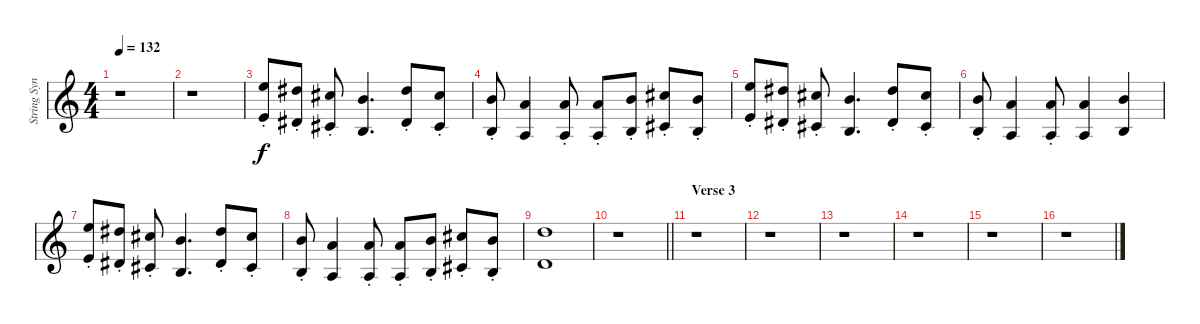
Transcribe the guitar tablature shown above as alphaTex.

\track ("String Synth" "String Syn") {instrument stringensemble1}
\staff {score}
\tuning (E4 B3 G3 D3 A2 E2) {hide}
\ts (4 4)
\tempo 132
\clef g2
\ks c
r.1{dy f} |
r.1 |
(0.1 17.2{st}).8 (16.2{st} 18.5).8 (18.3{st} 16.5).8 (0.2 16.3).4{d} (16.2{st} 18.5).8 (18.3{st} 16.5).8 |
(0.2 16.3{st}).8 (14.3 12.5).4 (14.3{st} 12.5).8 (14.3{st} 12.5).8 (12.2{st} 14.5).8 (9.1{st} 11.4).8 (7.1{st} 0.2).8 |
(12.1{st} 9.3).8 (11.1{st} 13.4).8 (9.1{st} 11.4).8 (7.1 0.2).4{d} (11.1{st} 13.4).8 (9.1{st} 11.4).8 |
(7.1{st} 0.2).8 (5.1 7.4).4 (5.1{st} 7.4).8 (5.1 7.4).4 (7.1 0.2).4 |
(12.1{st} 9.3).8 (11.1{st} 13.4).8 (9.1{st} 11.4).8 (7.1 0.2).4{d} (11.1{st} 13.4).8 (9.1{st} 11.4).8 |
(7.1{st} 0.2).8 (5.1 7.4).4 (5.1{st} 7.4).8 (5.1{st} 7.4).8 (7.1{st} 0.2).8 (9.1{st} 11.4).8 (7.1{st} 0.2).8 |
(10.1 12.4).1 |
\barLineRight lightlight
r.1 |
\section ("" "Verse 3")
r.1 |
r.1 |
r.1 |
r.1 |
r.1 |
r.1
